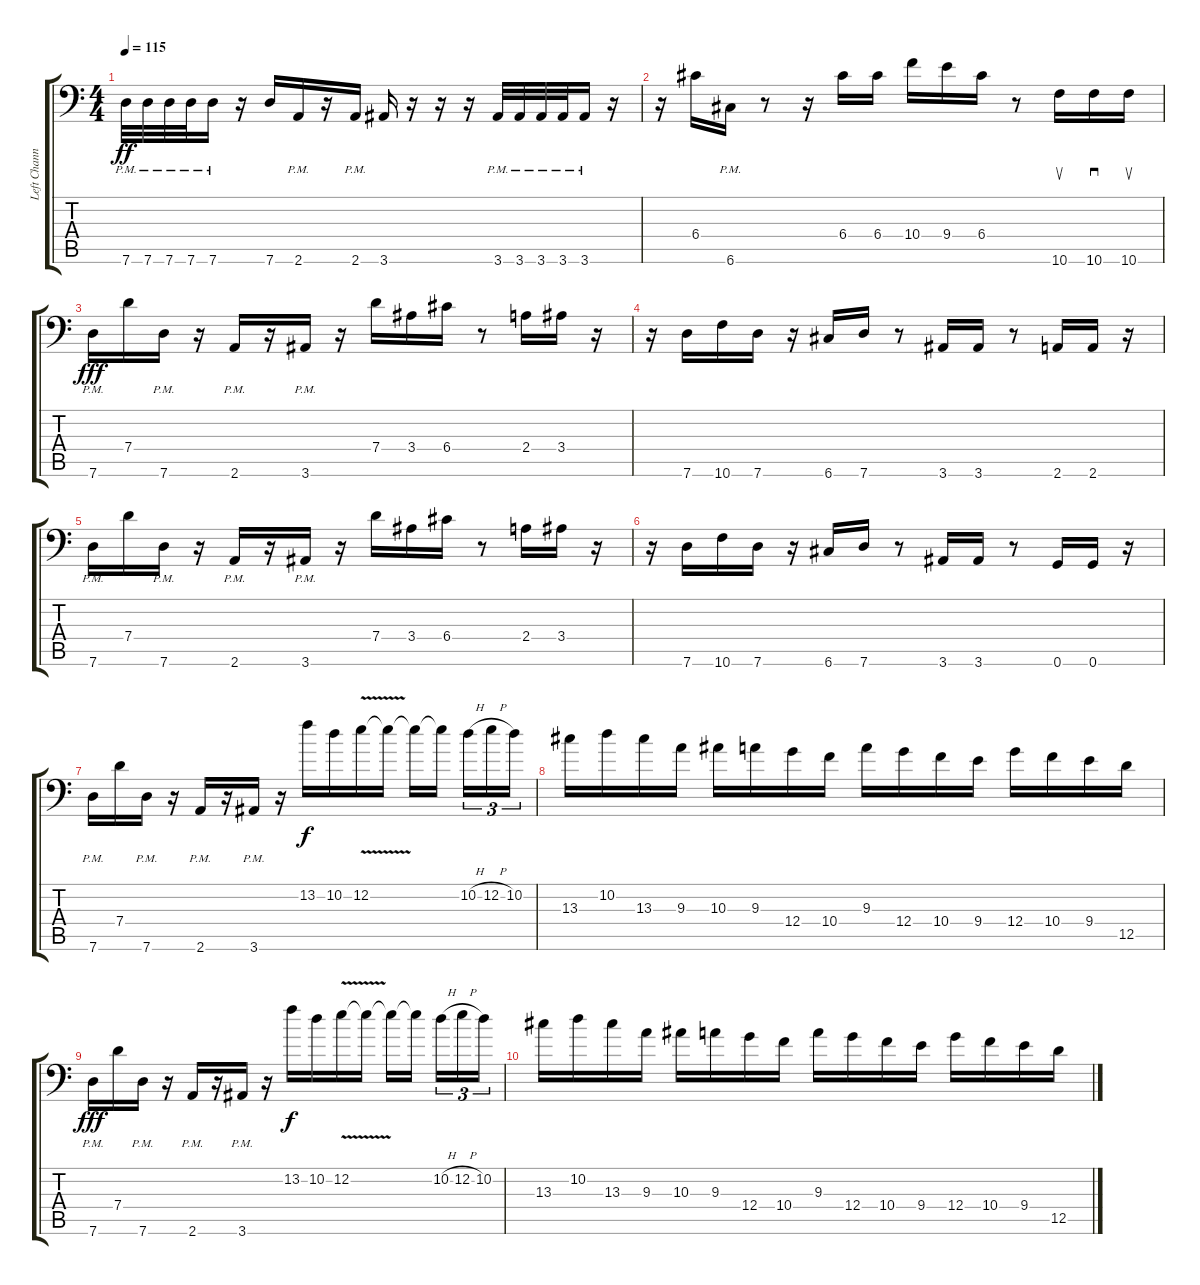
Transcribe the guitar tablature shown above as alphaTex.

\track ("Left Channel" "Left Chann") {instrument distortionguitar}
\staff {score tabs}
\tuning (A3 E3 C3 G2 D2 G1) {hide}
\ts (4 4)
\tempo 115
\clef f4
\ks c
7.6{pm}.32{dy ff} 7.6{pm}.32 7.6{pm}.32 7.6{pm}.32 7.6{pm}.16 r.16 7.6.16 2.6{pm}.16 r.16 2.6{pm}.16 3.6.16 r.16 r.16 r.16 3.6{pm}.32 3.6{pm}.32 3.6{pm}.32 3.6{pm}.32 3.6{pm}.16 r.16 |
r.16 6.4.16 6.6{pm}.16 r.8 r.16 6.4.16 6.4.16 10.4.16 9.4.16 6.4.16 r.8 10.6.16{su} 10.6.16{sd} 10.6.16{su} |
7.6{pm}.16{dy fff} 7.4.16 7.6{pm}.16 r.16 2.6{pm}.16 r.16 3.6{pm}.16 r.16 7.4.16 3.4.16 6.4.16 r.8 2.4.16 3.4.16 r.16 |
r.16 7.6.16 10.6.16 7.6.16 r.16 6.6.16 7.6.16 r.8 3.6.16 3.6.16 r.8 2.6.16 2.6.16 r.16 |
7.6{pm}.16 7.4.16 7.6{pm}.16 r.16 2.6{pm}.16 r.16 3.6{pm}.16 r.16 7.4.16 3.4.16 6.4.16 r.8 2.4.16 3.4.16 r.16 |
r.16 7.6.16 10.6.16 7.6.16 r.16 6.6.16 7.6.16 r.8 3.6.16 3.6.16 r.8 0.6.16 0.6.16 r.16 |
7.6{pm}.16 7.4.16 7.6{pm}.16 r.16 2.6{pm}.16 r.16 3.6{pm}.16 r.16 13.2.16{dy f} 10.2.16 12.2{v}.16 12.2{t}.16 12.2{t}.16 12.2{t}.16{beam splitsecondary} 10.2{h}.16{tu (3 2)} 12.2{h}.16{tu (3 2)} 10.2.16{tu (3 2)} |
13.3.16 10.2.16 13.3.16 9.3.16 10.3.16 9.3.16 12.4.16 10.4.16 9.3.16 12.4.16 10.4.16 9.4.16 12.4.16 10.4.16 9.4.16 12.5.16 |
7.6{pm}.16{dy fff} 7.4.16 7.6{pm}.16 r.16 2.6{pm}.16 r.16 3.6{pm}.16 r.16 13.2.16{dy f} 10.2.16 12.2{v}.16 12.2{t}.16 12.2{t}.16 12.2{t}.16{beam splitsecondary} 10.2{h}.16{tu (3 2)} 12.2{h}.16{tu (3 2)} 10.2.16{tu (3 2)} |
13.3.16 10.2.16 13.3.16 9.3.16 10.3.16 9.3.16 12.4.16 10.4.16 9.3.16 12.4.16 10.4.16 9.4.16 12.4.16 10.4.16 9.4.16 12.5.16
